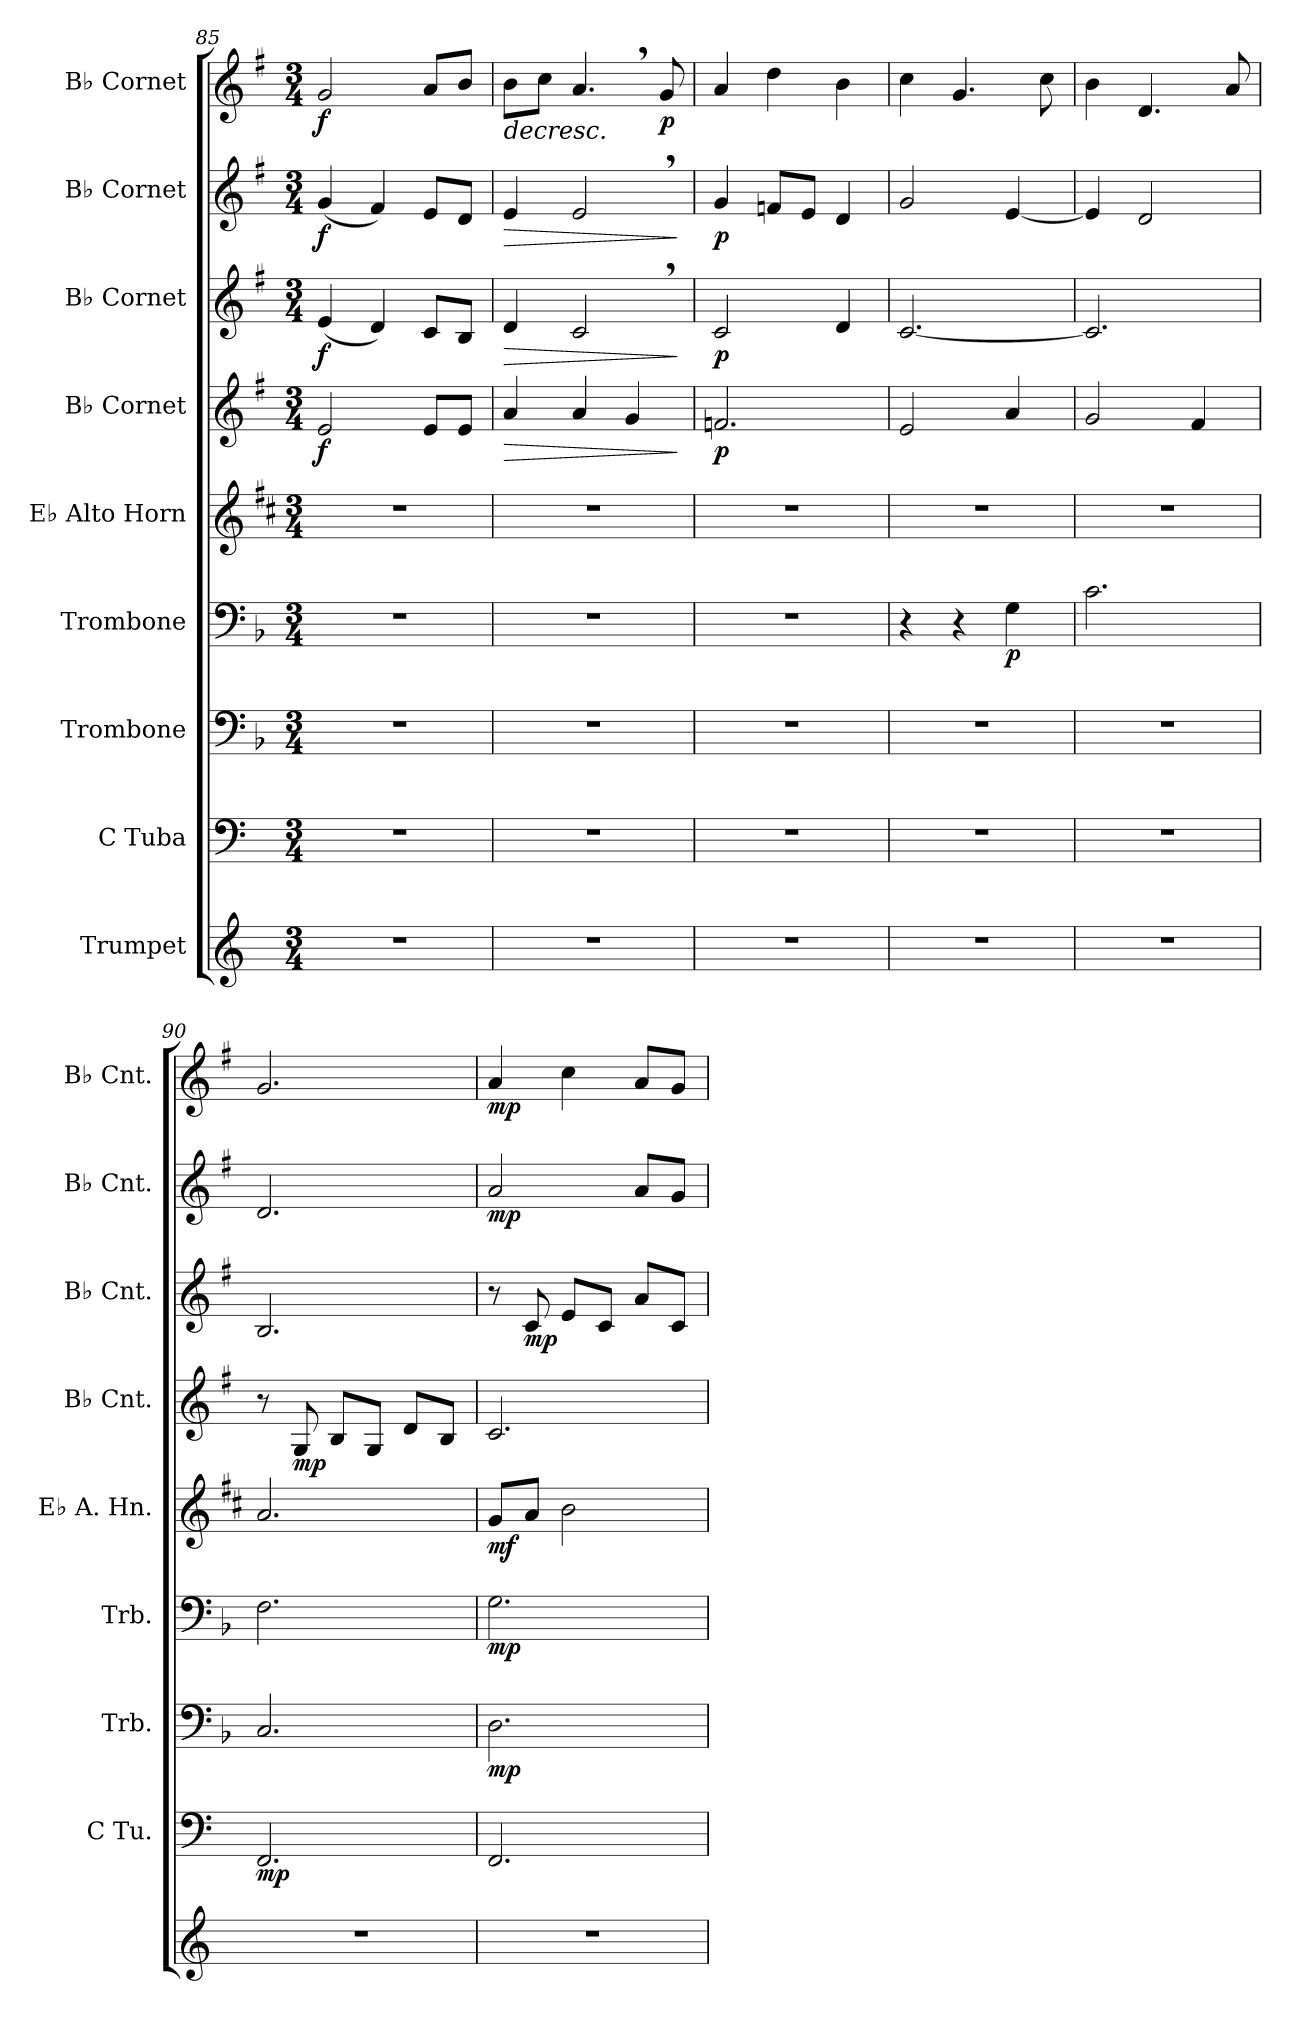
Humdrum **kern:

**kern	**kern	**dynam	**kern	**dynam	**kern	**dynam	**kern	**dynam	**kern	**dynam	**kern	**dynam	**kern	**dynam	**kern	**dynam
*part9	*part8	*part8	*part7	*part7	*part6	*part6	*part5	*part5	*part4	*part4	*part3	*part3	*part2	*part2	*part1	*part1
*staff9	*staff8	*staff8	*staff7	*staff7	*staff6	*staff6	*staff5	*staff5	*staff4	*staff4	*staff3	*staff3	*staff2	*staff2	*staff1	*staff1
*I"Trumpet	*I"C Tuba	*	*I"Trombone	*	*I"Trombone	*	*I"E♭ Alto Horn	*	*I"B♭ Cornet	*	*I"B♭ Cornet	*	*I"B♭ Cornet	*	*I"B♭ Cornet	*
*	*I'C Tu.	*	*I'Trb.	*	*I'Trb.	*	*I'E♭ A. Hn.	*	*I'B♭ Cnt.	*	*I'B♭ Cnt.	*	*I'B♭ Cnt.	*	*I'B♭ Cnt.	*
*clefG2	*clefF4	*	*clefF4	*	*clefF4	*	*clefG2	*	*clefG2	*	*clefG2	*	*clefG2	*	*clefG2	*
*ITrd1c2	*	*	*	*	*	*	*ITrd5c9	*	*ITrd1c2	*	*ITrd1c2	*	*ITrd1c2	*	*ITrd1c2	*
*k[b-e-]	*k[]	*	*k[b-]	*	*k[b-]	*	*k[b-]	*	*k[b-]	*	*k[b-]	*	*k[b-]	*	*k[b-]	*
*B-:	*C:	*	*F:	*	*F:	*	*F:	*	*F:	*	*F:	*	*F:	*	*F:	*
*M3/4	*M3/4	*	*M3/4	*	*M3/4	*	*M3/4	*	*M3/4	*	*M3/4	*	*M3/4	*	*M3/4	*
=85	=85	=85	=85	=85	=85	=85	=85	=85	=85	=85	=85	=85	=85	=85	=85	=85
!	!	!	!	!	!	!	!	!	!	!LO:DY:b	!	!LO:DY:b	!	!LO:DY:b	!	!LO:DY:b
2.r	2.r	.	2.r	.	2.r	.	2.r	.	2d/	f	(4d/	f	(4f/	f	2f/	f
.	.	.	.	.	.	.	.	.	.	.	4c/)	.	4e/)	.	.	.
.	.	.	.	.	.	.	.	.	8d/L	.	8B-/L	.	8d/L	.	8g/L	.
.	.	.	.	.	.	.	.	.	8d/J	.	8A/J	.	8c/J	.	8a/J	.
=86	=86	=86	=86	=86	=86	=86	=86	=86	=86	=86	=86	=86	=86	=86	=86	=86
!	!	!	!	!	!	!	!	!	!	!LO:HP:b	!	!LO:HP:b	!	!LO:HP:b	!	!LO:HP:b
2.r	2.r	.	2.r	.	2.r	.	2.r	.	4g/	>	4c/	>	4d/	>	8a\L	>
.	.	.	.	.	.	.	.	.	.	.	.	.	.	.	8b-\J	.
.	.	.	.	.	.	.	.	.	4g/	.	2B-,/	.	2d,/	.	4.g,/	.
.	.	.	.	.	.	.	.	.	4f/	.	.	.	.	.	.	.
!	!	!	!	!	!	!	!	!	!	!	!	!	!	!	!	!LO:DY:b
.	.	.	.	.	.	.	.	.	.	.	.	.	.	.	8f/	p
.	.	.	.	.	.	.	.	.	.	]	.	]	.	]	.	]
!!LO:PB:g=z
=87	=87	=87	=87	=87	=87	=87	=87	=87	=87	=87	=87	=87	=87	=87	=87	=87
!	!	!	!	!	!	!	!	!	!	!LO:DY:b	!	!LO:DY:b	!	!LO:DY:b	!	!
2.r	2.r	.	2.r	.	2.r	.	2.r	.	2.e-X/	p	2B-/	p	4f/	p	4g/	.
.	.	.	.	.	.	.	.	.	.	.	.	.	8e-X/L	.	4cc\	.
.	.	.	.	.	.	.	.	.	.	.	.	.	8d/J	.	.	.
.	.	.	.	.	.	.	.	.	.	.	4c/	.	4c/	.	4a\	.
=88	=88	=88	=88	=88	=88	=88	=88	=88	=88	=88	=88	=88	=88	=88	=88	=88
2.r	2.r	.	2.r	.	4r	.	2.r	.	2d/	.	[2.B-/	.	2f/	.	4b-\	.
.	.	.	.	.	4r	.	.	.	.	.	.	.	.	.	4.f/	.
!	!	!	!	!	!	!LO:DY:b	!	!	!	!	!	!	!	!	!	!
.	.	.	.	.	4G\	p	.	.	4g/	.	.	.	[4d/	.	.	.
.	.	.	.	.	.	.	.	.	.	.	.	.	.	.	8b-\	.
=89	=89	=89	=89	=89	=89	=89	=89	=89	=89	=89	=89	=89	=89	=89	=89	=89
2.r	2.r	.	2.r	.	2.c\	.	2.r	.	2f/	.	2.B-/]	.	4d/]	.	4a\	.
.	.	.	.	.	.	.	.	.	.	.	.	.	2c/	.	4.c/	.
.	.	.	.	.	.	.	.	.	4e/	.	.	.	.	.	.	.
.	.	.	.	.	.	.	.	.	.	.	.	.	.	.	8g/	.
=90	=90	=90	=90	=90	=90	=90	=90	=90	=90	=90	=90	=90	=90	=90	=90	=90
!	!	!LO:DY:b	!	!	!	!	!	!	!	!	!	!	!	!	!	!
2.r	2.FF/	mp	2.C/	.	2.F\	.	2.c/	.	8r	.	2.A/	.	2.c/	.	2.f/	.
!	!	!	!	!	!	!	!	!	!	!LO:DY:b	!	!	!	!	!	!
.	.	.	.	.	.	.	.	.	8F/	mp	.	.	.	.	.	.
.	.	.	.	.	.	.	.	.	8A/L	.	.	.	.	.	.	.
.	.	.	.	.	.	.	.	.	8F/J	.	.	.	.	.	.	.
.	.	.	.	.	.	.	.	.	8c/L	.	.	.	.	.	.	.
.	.	.	.	.	.	.	.	.	8A/J	.	.	.	.	.	.	.
=91	=91	=91	=91	=91	=91	=91	=91	=91	=91	=91	=91	=91	=91	=91	=91	=91
!	!	!	!	!LO:DY:b	!	!LO:DY:b	!	!LO:DY:b	!	!	!	!	!	!LO:DY:b	!	!LO:DY:b
2.r	2.FF/	.	2.D\	mp	2.G\	mp	8B-/L	mf	2.B-/	.	8r	.	2g/	mp	4g/	mp
!	!	!	!	!	!	!	!	!	!	!	!	!LO:DY:b	!	!	!	!
.	.	.	.	.	.	.	8c/J	.	.	.	8B-/	mp	.	.	.	.
.	.	.	.	.	.	.	2d\	.	.	.	8d/L	.	.	.	4b-\	.
.	.	.	.	.	.	.	.	.	.	.	8B-/J	.	.	.	.	.
.	.	.	.	.	.	.	.	.	.	.	8g/L	.	8g/L	.	8g/L	.
.	.	.	.	.	.	.	.	.	.	.	8B-/J	.	8f/J	.	8f/J	.
=	=	=	=	=	=	=	=	=	=	=	=	=	=	=	=	=
*-	*-	*-	*-	*-	*-	*-	*-	*-	*-	*-	*-	*-	*-	*-	*-	*-
